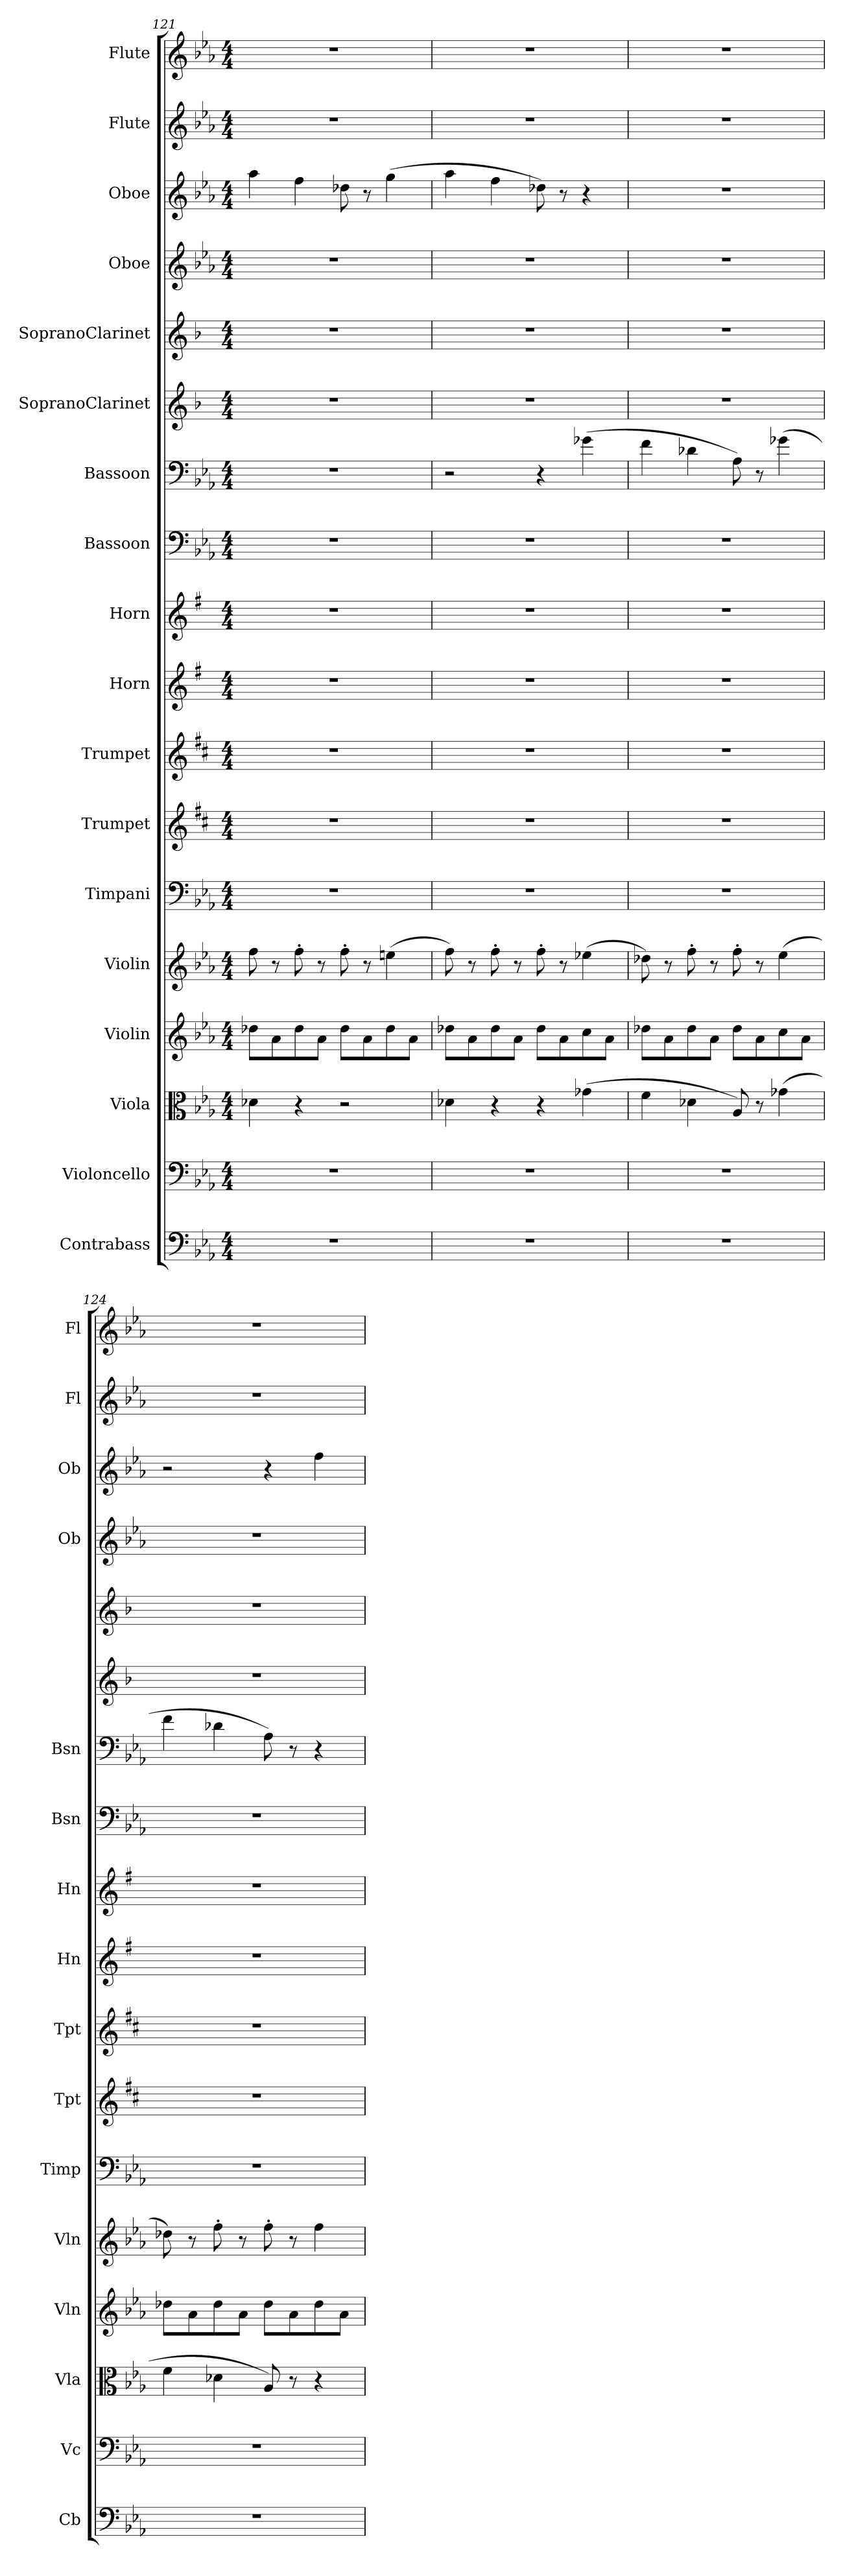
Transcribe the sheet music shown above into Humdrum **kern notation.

**kern	**kern	**kern	**kern	**kern	**kern	**kern	**kern	**kern	**kern	**kern	**kern	**kern	**kern	**kern	**kern	**kern	**kern
*part18	*part17	*part16	*part15	*part14	*part13	*part12	*part11	*part10	*part9	*part8	*part7	*part6	*part5	*part4	*part3	*part2	*part1
*staff18	*staff17	*staff16	*staff15	*staff14	*staff13	*staff12	*staff11	*staff10	*staff9	*staff8	*staff7	*staff6	*staff5	*staff4	*staff3	*staff2	*staff1
*I"Contrabass	*I"Violoncello	*I"Viola	*I"Violin	*I"Violin	*I"Timpani	*I"Trumpet	*I"Trumpet	*I"Horn	*I"Horn	*I"Bassoon	*I"Bassoon	*I"SopranoClarinet	*I"SopranoClarinet	*I"Oboe	*I"Oboe	*I"Flute	*I"Flute
*I'Cb	*I'Vc	*I'Vla	*I'Vln	*I'Vln	*I'Timp	*I'Tpt	*I'Tpt	*I'Hn	*I'Hn	*I'Bsn	*I'Bsn	*	*	*I'Ob	*I'Ob	*I'Fl	*I'Fl
*clefF4	*clefF4	*clefC3	*clefG2	*clefG2	*clefF4	*clefG2	*clefG2	*clefG2	*clefG2	*clefF4	*clefF4	*clefG2	*clefG2	*clefG2	*clefG2	*clefG2	*clefG2
*ITrd7c12	*	*	*	*	*	*ITrd1c2	*ITrd1c2	*ITrd4c7	*ITrd4c7	*	*	*	*	*	*	*	*
*k[b-e-a-]	*k[b-e-a-]	*k[b-e-a-]	*k[b-e-a-]	*k[b-e-a-]	*k[b-e-a-]	*k[]	*k[]	*k[]	*k[]	*k[b-e-a-]	*k[b-e-a-]	*k[b-]	*k[b-]	*k[b-e-a-]	*k[b-e-a-]	*k[b-e-a-]	*k[b-e-a-]
*M4/4	*M4/4	*M4/4	*M4/4	*M4/4	*M4/4	*M4/4	*M4/4	*M4/4	*M4/4	*M4/4	*M4/4	*M4/4	*M4/4	*M4/4	*M4/4	*M4/4	*M4/4
=121	=121	=121	=121	=121	=121	=121	=121	=121	=121	=121	=121	=121	=121	=121	=121	=121	=121
1r	1r	4d-X\	8dd-X\L	8ff\	1r	1r	1r	1r	1r	1r	1r	1r	1r	1r	4aa-\	1r	1r
.	.	.	8a-\	8r	.	.	.	.	.	.	.	.	.	.	.	.	.
.	.	4r	8dd-\	8ff'\	.	.	.	.	.	.	.	.	.	.	4ff\	.	.
.	.	.	8a-\J	8r	.	.	.	.	.	.	.	.	.	.	.	.	.
.	.	2r	8dd-\L	8ff'\	.	.	.	.	.	.	.	.	.	.	8dd-X\	.	.
.	.	.	8a-\	8r	.	.	.	.	.	.	.	.	.	.	8r	.	.
.	.	.	8dd-\	(>4een\	.	.	.	.	.	.	.	.	.	.	(>4gg\	.	.
.	.	.	8a-\J	.	.	.	.	.	.	.	.	.	.	.	.	.	.
=122	=122	=122	=122	=122	=122	=122	=122	=122	=122	=122	=122	=122	=122	=122	=122	=122	=122
1r	1r	4d-X\	8dd-X\L	8ff\)	1r	1r	1r	1r	1r	1r	2r	1r	1r	1r	4aa-\	1r	1r
.	.	.	8a-\	8r	.	.	.	.	.	.	.	.	.	.	.	.	.
.	.	4r	8dd-\	8ff'\	.	.	.	.	.	.	.	.	.	.	4ff\	.	.
.	.	.	8a-\J	8r	.	.	.	.	.	.	.	.	.	.	.	.	.
.	.	4r	8dd-\L	8ff'\	.	.	.	.	.	.	4r	.	.	.	8dd-X\)	.	.
.	.	.	8a-\	8r	.	.	.	.	.	.	.	.	.	.	8r	.	.
.	.	(>4g-X\	8cc\	(>4ee-X\	.	.	.	.	.	.	(>4g-X\	.	.	.	4r	.	.
.	.	.	8a-\J	.	.	.	.	.	.	.	.	.	.	.	.	.	.
=123	=123	=123	=123	=123	=123	=123	=123	=123	=123	=123	=123	=123	=123	=123	=123	=123	=123
1r	1r	4f\	8dd-X\L	8dd-X\)	1r	1r	1r	1r	1r	1r	4f\	1r	1r	1r	1r	1r	1r
.	.	.	8a-\	8r	.	.	.	.	.	.	.	.	.	.	.	.	.
.	.	4d-X\	8dd-\	8ff'\	.	.	.	.	.	.	4d-X\	.	.	.	.	.	.
.	.	.	8a-\J	8r	.	.	.	.	.	.	.	.	.	.	.	.	.
.	.	8A-/)	8dd-\L	8ff'\	.	.	.	.	.	.	8A-\)	.	.	.	.	.	.
.	.	8r	8a-\	8r	.	.	.	.	.	.	8r	.	.	.	.	.	.
.	.	(>4g-X\	8cc\	(>4ee-\	.	.	.	.	.	.	(>4g-X\	.	.	.	.	.	.
.	.	.	8a-\J	.	.	.	.	.	.	.	.	.	.	.	.	.	.
=124	=124	=124	=124	=124	=124	=124	=124	=124	=124	=124	=124	=124	=124	=124	=124	=124	=124
1r	1r	4f\	8dd-X\L	8dd-X\)	1r	1r	1r	1r	1r	1r	4f\	1r	1r	1r	2r	1r	1r
.	.	.	8a-\	8r	.	.	.	.	.	.	.	.	.	.	.	.	.
.	.	4d-X\	8dd-\	8ff'\	.	.	.	.	.	.	4d-X\	.	.	.	.	.	.
.	.	.	8a-\J	8r	.	.	.	.	.	.	.	.	.	.	.	.	.
.	.	8A-/)	8dd-\L	8ff'\	.	.	.	.	.	.	8A-\)	.	.	.	4r	.	.
.	.	8r	8a-\	8r	.	.	.	.	.	.	8r	.	.	.	.	.	.
.	.	4r	8dd-\	4ff\	.	.	.	.	.	.	4r	.	.	.	4ff\	.	.
.	.	.	8a-\J	.	.	.	.	.	.	.	.	.	.	.	.	.	.
=	=	=	=	=	=	=	=	=	=	=	=	=	=	=	=	=	=
*-	*-	*-	*-	*-	*-	*-	*-	*-	*-	*-	*-	*-	*-	*-	*-	*-	*-
